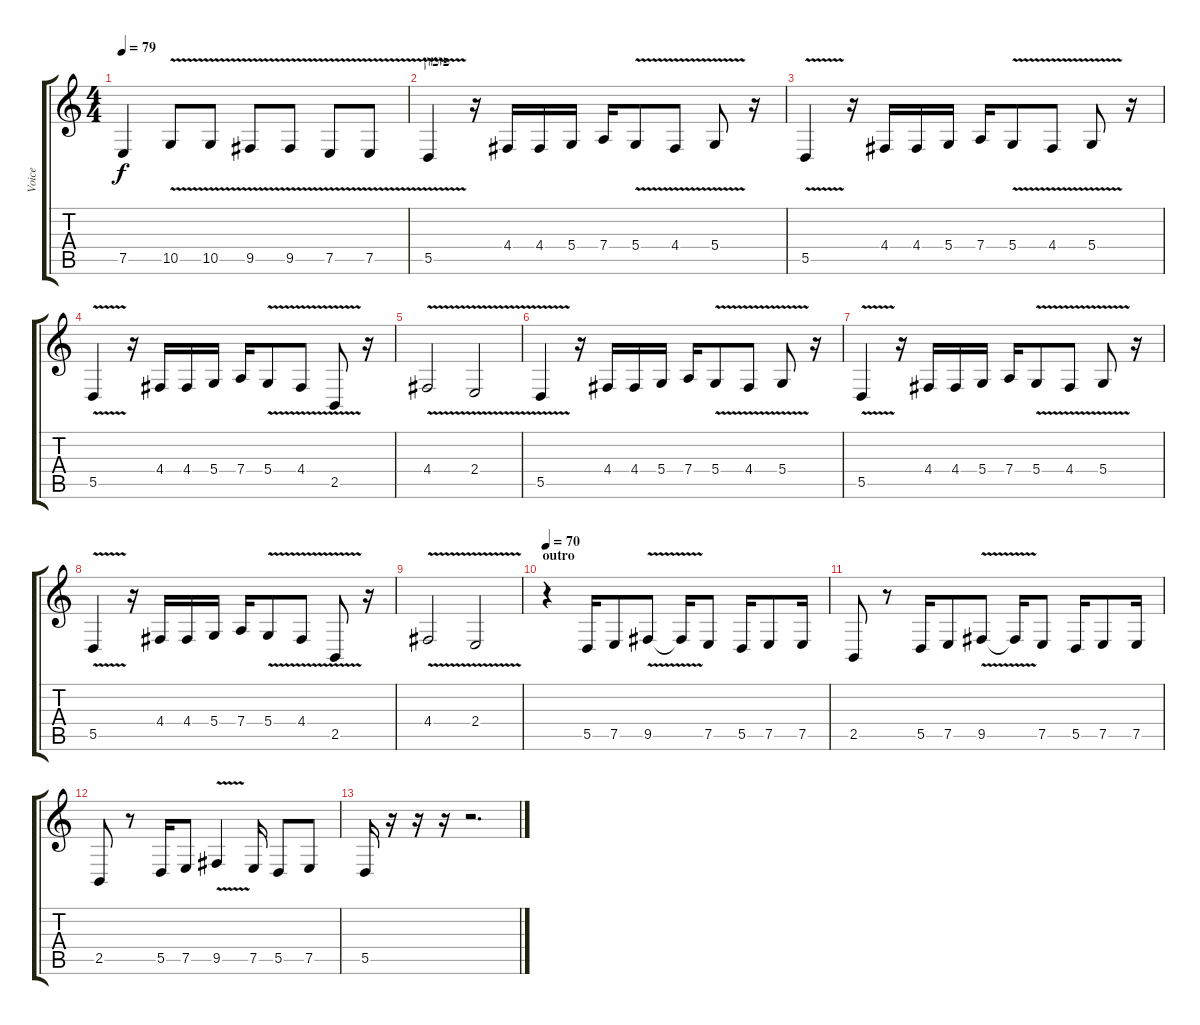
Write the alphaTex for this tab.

\track ("Voice" "Voice") {instrument lead6voice}
\staff {score tabs}
\tuning (E4 B3 G3 D3 A2 E2) {hide}
\ts (4 4)
\tempo 79
\clef g2
\ks c
7.5{t}.4{dy f} 10.5{v}.8 10.5{v}.8 9.5{v}.8 9.5{v}.8 7.5{v}.8 7.5{v}.8 |
\section ("" "פזמון")
5.5{v}.4 r.16 4.4.16 4.4.16 5.4.16 7.4.16 5.4{v}.8 4.4{v}.8 5.4{v}.8 r.16 |
5.5{v}.4 r.16 4.4.16 4.4.16 5.4.16 7.4.16 5.4{v}.8 4.4{v}.8 5.4{v}.8 r.16 |
5.5{v}.4 r.16 4.4.16 4.4.16 5.4.16 7.4.16 5.4{v}.8 4.4{v}.8 2.5{v}.8 r.16 |
4.4{v}.2 2.4{v}.2 |
5.5{v}.4 r.16 4.4.16 4.4.16 5.4.16 7.4.16 5.4{v}.8 4.4{v}.8 5.4{v}.8 r.16 |
5.5{v}.4 r.16 4.4.16 4.4.16 5.4.16 7.4.16 5.4{v}.8 4.4{v}.8 5.4{v}.8 r.16 |
5.5{v}.4 r.16 4.4.16 4.4.16 5.4.16 7.4.16 5.4{v}.8 4.4{v}.8 2.5{v}.8 r.16 |
4.4{v}.2 2.4{v}.2 |
\section ("" "outro")
\tempo 70
r.4 5.5.16 7.5.8 9.5{v}.8 9.5{t}.16 7.5.8 5.5.16 7.5.8 7.5.16 |
2.5.8 r.8 5.5.16 7.5.8 9.5{v}.8 9.5{t}.16 7.5.8 5.5.16 7.5.8 7.5.16 |
2.5.8 r.8 5.5.16 7.5.8 9.5{v}.4 7.5.16 5.5.8 7.5.8 |
5.5.16 r.16 r.16 r.16 r.2{d}
